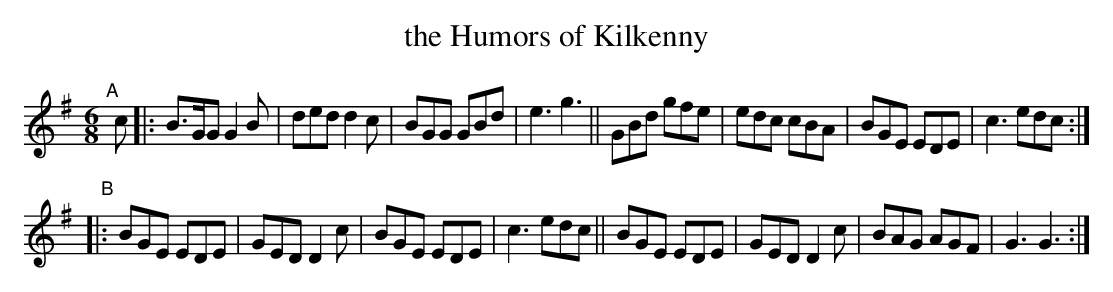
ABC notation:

X:1
T: the Humors of Kilkenny
M: 6/8
L: 1/8
K: G
"^A"[|] c |: \
B>GG G2B | ded d2c | BGG GBd | e3 g3  ||\
GBd  gfe | edc cBA | BGE EDE | c3 edc :|
"^B"|:\
BGE EDE | GED D2c | BGE EDE | c3 edc ||\
BGE EDE | GED D2c | BAG AGF | G3 G3  :|
